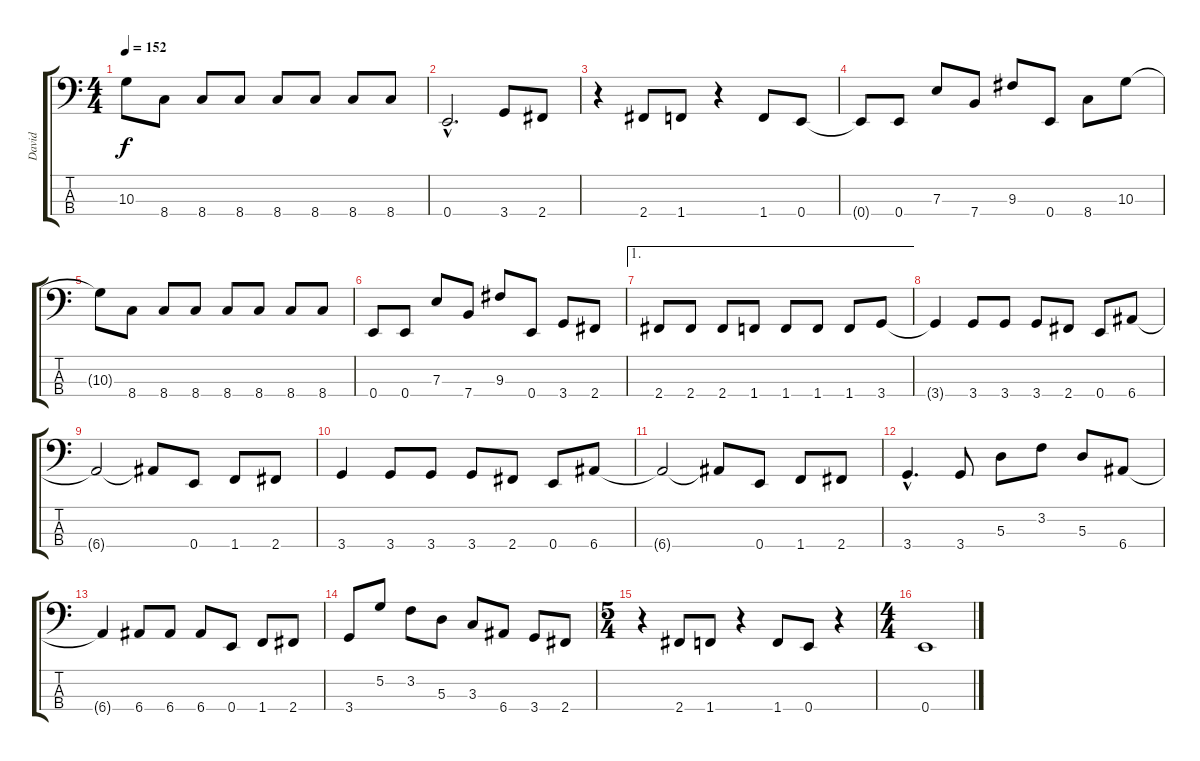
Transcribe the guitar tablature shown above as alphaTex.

\track ("David" "David") {instrument electricbassfinger}
\staff {score tabs}
\tuning (G2 D2 A1 E1) {hide}
\ts (4 4)
\tempo 152
\clef f4
\ks c
10.3{t}.8{dy f} 8.4.8 8.4.8 8.4.8 8.4.8 8.4.8 8.4.8 8.4.8 |
0.4{hac}.2{d} 3.4.8 2.4.8 |
r.4 2.4.8 1.4.8 r.4 1.4.8 0.4.8 |
0.4{t}.8 0.4.8 7.3.8 7.4.8 9.3.8 0.4.8 8.4.8 10.3.8 |
10.3{t}.8 8.4.8 8.4.8 8.4.8 8.4.8 8.4.8 8.4.8 8.4.8 |
0.4.8 0.4.8 7.3.8 7.4.8 9.3.8 0.4.8 3.4.8 2.4.8 |
\ae 1
2.4.8 2.4.8 2.4.8 1.4.8 1.4.8 1.4.8 1.4.8 3.4.8 |
3.4{t}.4 3.4.8 3.4.8 3.4.8 2.4.8 0.4.8 6.4.8 |
6.4{t}.2 6.4{t}.8 0.4.8 1.4.8 2.4.8 |
3.4.4 3.4.8 3.4.8 3.4.8 2.4.8 0.4.8 6.4.8 |
6.4{t}.2 6.4{t}.8 0.4.8 1.4.8 2.4.8 |
3.4{hac}.4{d} 3.4.8 5.3.8 3.2.8 5.3.8 6.4.8 |
6.4{t}.4 6.4.8 6.4.8 6.4.8 0.4.8 1.4.8 2.4.8 |
3.4.8 5.2.8 3.2.8 5.3.8 3.3.8 6.4.8 3.4.8 2.4.8 |
\ts (5 4)
r.4 2.4.8 1.4.8 r.4 1.4.8 0.4.8 r.4 |
\ts (4 4)
0.4.1
